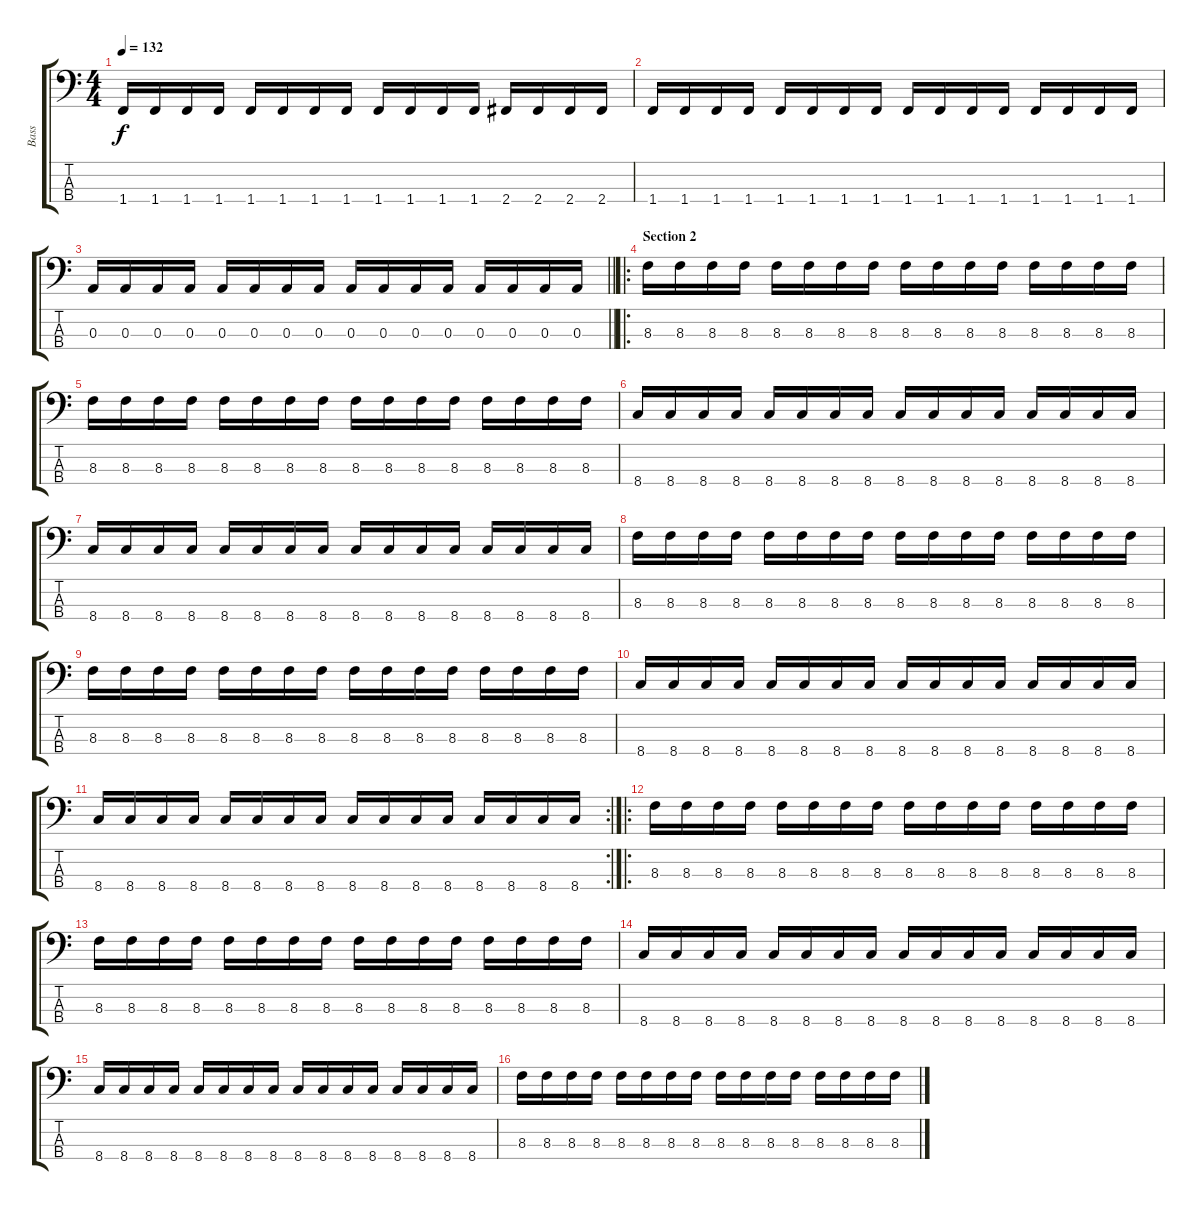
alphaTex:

\track ("Bass" "Bass") {instrument electricbasspick}
\staff {score tabs}
\tuning (G2 D2 A1 E1) {hide}
\ts (4 4)
\tempo 132
\clef f4
\ks c
1.4.16{dy f} 1.4.16 1.4.16 1.4.16 1.4.16 1.4.16 1.4.16 1.4.16 1.4.16 1.4.16 1.4.16 1.4.16 2.4.16 2.4.16 2.4.16 2.4.16 |
1.4.16 1.4.16 1.4.16 1.4.16 1.4.16 1.4.16 1.4.16 1.4.16 1.4.16 1.4.16 1.4.16 1.4.16 1.4.16 1.4.16 1.4.16 1.4.16 |
\barLineRight lightlight
0.3.16 0.3.16 0.3.16 0.3.16 0.3.16 0.3.16 0.3.16 0.3.16 0.3.16 0.3.16 0.3.16 0.3.16 0.3.16 0.3.16 0.3.16 0.3.16 |
\ro
\section ("" "Section 2")
8.3.16 8.3.16 8.3.16 8.3.16 8.3.16 8.3.16 8.3.16 8.3.16 8.3.16 8.3.16 8.3.16 8.3.16 8.3.16 8.3.16 8.3.16 8.3.16 |
8.3.16 8.3.16 8.3.16 8.3.16 8.3.16 8.3.16 8.3.16 8.3.16 8.3.16 8.3.16 8.3.16 8.3.16 8.3.16 8.3.16 8.3.16 8.3.16 |
8.4.16 8.4.16 8.4.16 8.4.16 8.4.16 8.4.16 8.4.16 8.4.16 8.4.16 8.4.16 8.4.16 8.4.16 8.4.16 8.4.16 8.4.16 8.4.16 |
8.4.16 8.4.16 8.4.16 8.4.16 8.4.16 8.4.16 8.4.16 8.4.16 8.4.16 8.4.16 8.4.16 8.4.16 8.4.16 8.4.16 8.4.16 8.4.16 |
8.3.16 8.3.16 8.3.16 8.3.16 8.3.16 8.3.16 8.3.16 8.3.16 8.3.16 8.3.16 8.3.16 8.3.16 8.3.16 8.3.16 8.3.16 8.3.16 |
8.3.16 8.3.16 8.3.16 8.3.16 8.3.16 8.3.16 8.3.16 8.3.16 8.3.16 8.3.16 8.3.16 8.3.16 8.3.16 8.3.16 8.3.16 8.3.16 |
8.4.16 8.4.16 8.4.16 8.4.16 8.4.16 8.4.16 8.4.16 8.4.16 8.4.16 8.4.16 8.4.16 8.4.16 8.4.16 8.4.16 8.4.16 8.4.16 |
\rc 2
8.4.16 8.4.16 8.4.16 8.4.16 8.4.16 8.4.16 8.4.16 8.4.16 8.4.16 8.4.16 8.4.16 8.4.16 8.4.16 8.4.16 8.4.16 8.4.16 |
\ro
8.3.16 8.3.16 8.3.16 8.3.16 8.3.16 8.3.16 8.3.16 8.3.16 8.3.16 8.3.16 8.3.16 8.3.16 8.3.16 8.3.16 8.3.16 8.3.16 |
8.3.16 8.3.16 8.3.16 8.3.16 8.3.16 8.3.16 8.3.16 8.3.16 8.3.16 8.3.16 8.3.16 8.3.16 8.3.16 8.3.16 8.3.16 8.3.16 |
8.4.16 8.4.16 8.4.16 8.4.16 8.4.16 8.4.16 8.4.16 8.4.16 8.4.16 8.4.16 8.4.16 8.4.16 8.4.16 8.4.16 8.4.16 8.4.16 |
8.4.16 8.4.16 8.4.16 8.4.16 8.4.16 8.4.16 8.4.16 8.4.16 8.4.16 8.4.16 8.4.16 8.4.16 8.4.16 8.4.16 8.4.16 8.4.16 |
8.3.16 8.3.16 8.3.16 8.3.16 8.3.16 8.3.16 8.3.16 8.3.16 8.3.16 8.3.16 8.3.16 8.3.16 8.3.16 8.3.16 8.3.16 8.3.16
